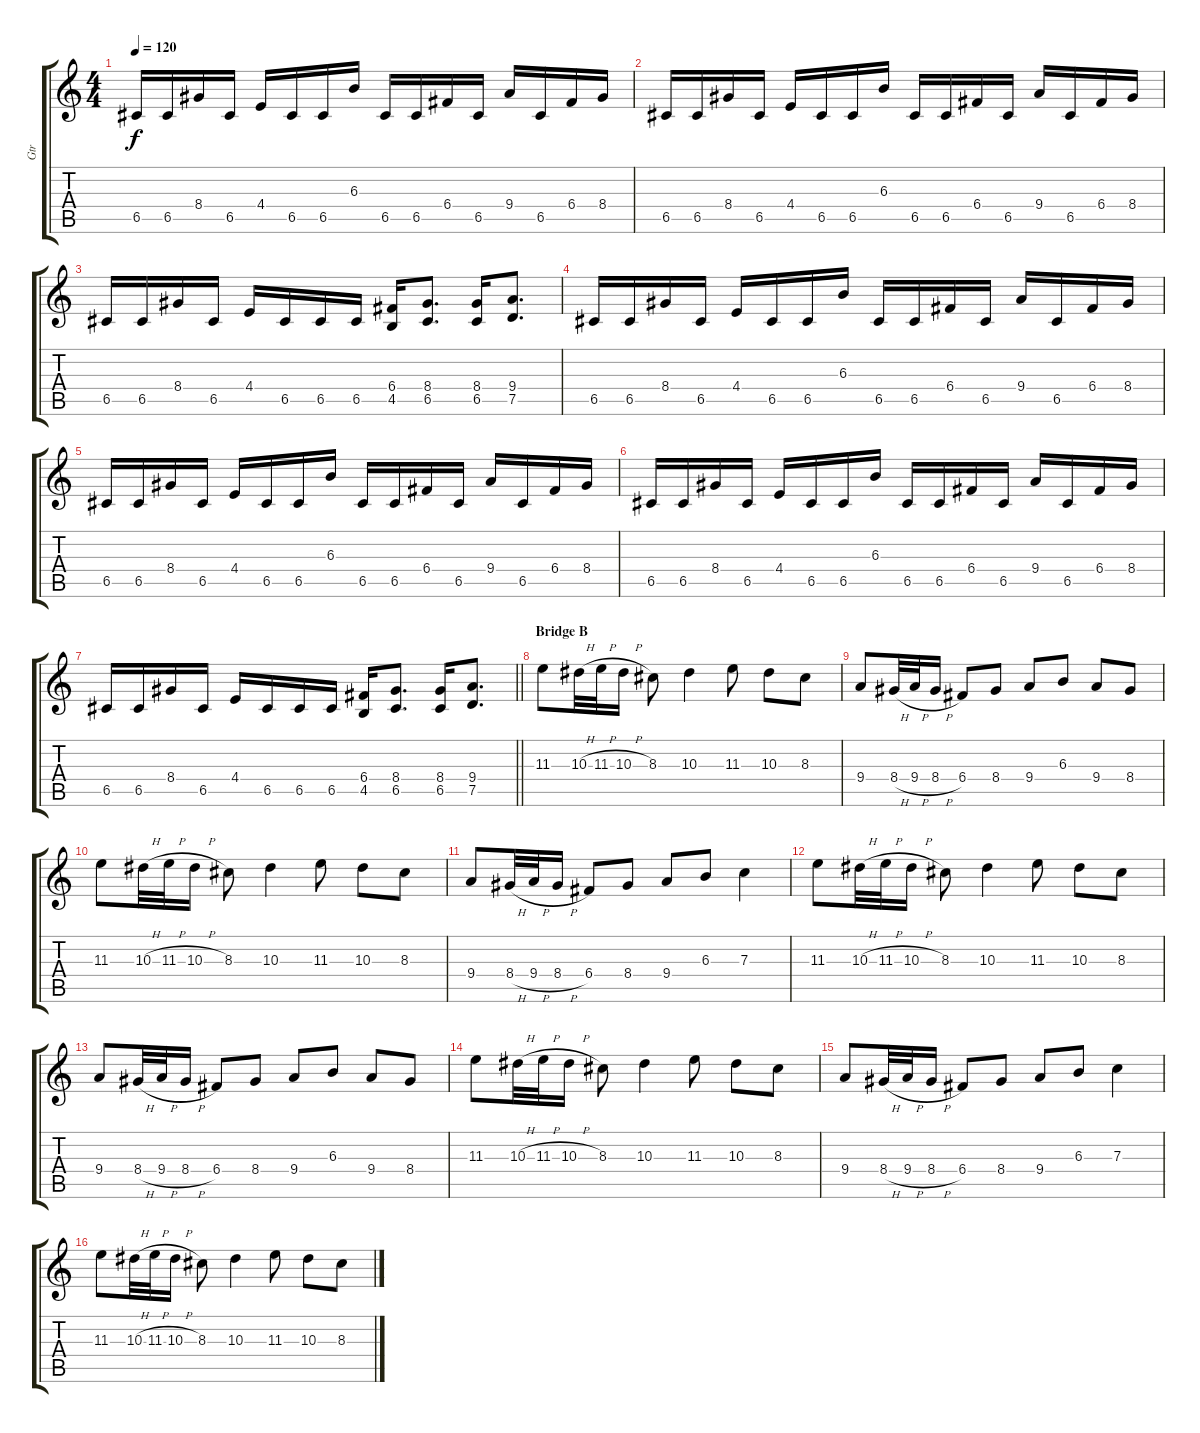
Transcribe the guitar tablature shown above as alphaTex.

\track ("Gtr" "Gtr") {instrument distortionguitar}
\staff {score tabs}
\tuning (D4 A3 F3 C3 G2 D2) {hide}
\ts (4 4)
\tempo 120
\clef g2
\ks c
6.5.16{dy f} 6.5.16 8.4.16 6.5.16 4.4.16 6.5.16 6.5.16 6.3.16 6.5.16 6.5.16 6.4.16 6.5.16 9.4.16 6.5.16 6.4.16 8.4.16 |
6.5.16 6.5.16 8.4.16 6.5.16 4.4.16 6.5.16 6.5.16 6.3.16 6.5.16 6.5.16 6.4.16 6.5.16 9.4.16 6.5.16 6.4.16 8.4.16 |
6.5.16 6.5.16 8.4.16 6.5.16 4.4.16 6.5.16 6.5.16 6.5.16 (6.4 4.5).16 (8.4 6.5).8{d} (8.4 6.5).16 (9.4 7.5).8{d} |
6.5.16 6.5.16 8.4.16 6.5.16 4.4.16 6.5.16 6.5.16 6.3.16 6.5.16 6.5.16 6.4.16 6.5.16 9.4.16 6.5.16 6.4.16 8.4.16 |
6.5.16 6.5.16 8.4.16 6.5.16 4.4.16 6.5.16 6.5.16 6.3.16 6.5.16 6.5.16 6.4.16 6.5.16 9.4.16 6.5.16 6.4.16 8.4.16 |
6.5.16 6.5.16 8.4.16 6.5.16 4.4.16 6.5.16 6.5.16 6.3.16 6.5.16 6.5.16 6.4.16 6.5.16 9.4.16 6.5.16 6.4.16 8.4.16 |
\barLineRight lightlight
6.5.16 6.5.16 8.4.16 6.5.16 4.4.16 6.5.16 6.5.16 6.5.16 (6.4 4.5).16 (8.4 6.5).8{d} (8.4 6.5).16 (9.4 7.5).8{d} |
\section ("" "Bridge B")
11.3.8{balance 3} 10.3{h}.32 11.3{h}.32 10.3{h}.16 8.3.8 10.3.4 11.3.8 10.3.8 8.3.8 |
9.4.8 8.4{h}.32 9.4{h}.32 8.4{h}.16 6.4.8 8.4.8 9.4.8 6.3.8 9.4.8 8.4.8 |
11.3.8 10.3{h}.32 11.3{h}.32 10.3{h}.16 8.3.8 10.3.4 11.3.8 10.3.8 8.3.8 |
9.4.8 8.4{h}.32 9.4{h}.32 8.4{h}.16 6.4.8 8.4.8 9.4.8 6.3.8 7.3.4 |
11.3.8 10.3{h}.32 11.3{h}.32 10.3{h}.16 8.3.8 10.3.4 11.3.8 10.3.8 8.3.8 |
9.4.8 8.4{h}.32 9.4{h}.32 8.4{h}.16 6.4.8 8.4.8 9.4.8 6.3.8 9.4.8 8.4.8 |
11.3.8 10.3{h}.32 11.3{h}.32 10.3{h}.16 8.3.8 10.3.4 11.3.8 10.3.8 8.3.8 |
9.4.8 8.4{h}.32 9.4{h}.32 8.4{h}.16 6.4.8 8.4.8 9.4.8 6.3.8 7.3.4 |
11.3.8 10.3{h}.32 11.3{h}.32 10.3{h}.16 8.3.8 10.3.4 11.3.8 10.3.8 8.3.8
